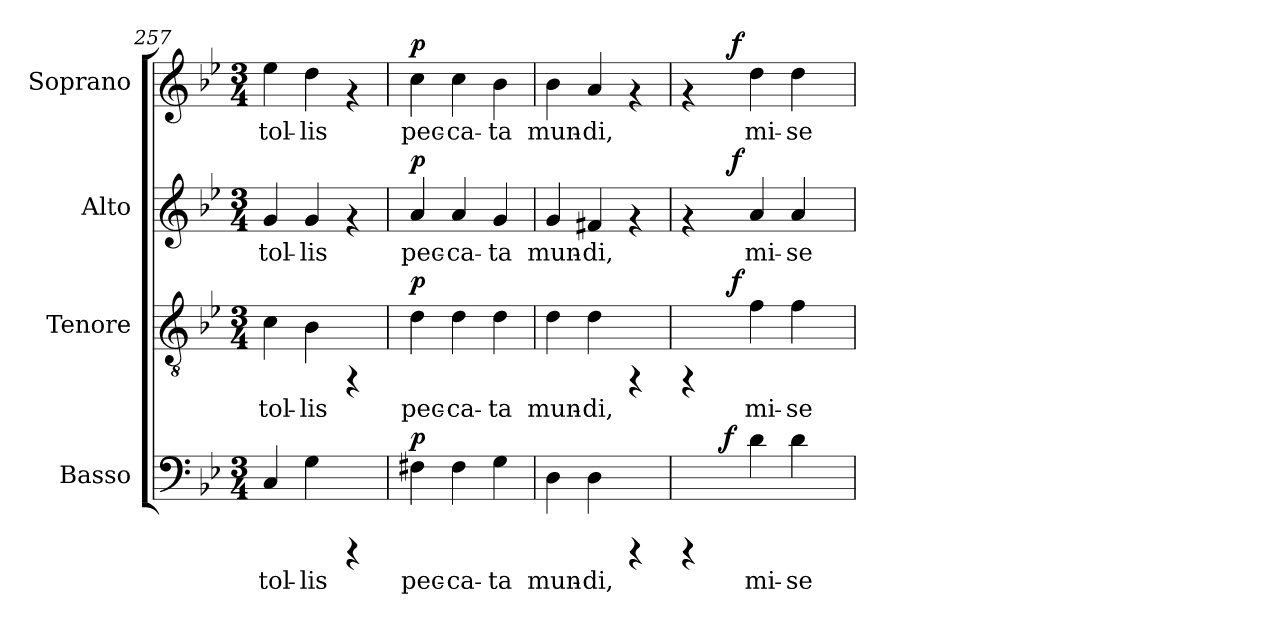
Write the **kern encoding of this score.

**kern	**text	**dynam	**kern	**text	**dynam	**kern	**text	**dynam	**kern	**text	**dynam
*part4	*part4	*part4	*part3	*part3	*part3	*part2	*part2	*part2	*part1	*part1	*part1
*staff4	*staff4	*staff4	*staff3	*staff3	*staff3	*staff2	*staff2	*staff2	*staff1	*staff1	*staff1
*I"Basso	*	*	*I"Tenore	*	*	*I"Alto	*	*	*I"Soprano	*	*
*I'B	*	*	*I'T	*	*	*I'A	*	*	*I'S	*	*
*clefF4	*	*	*clefGv2	*	*	*clefG2	*	*	*clefG2	*	*
*k[b-e-]	*	*	*k[b-e-]	*	*	*k[b-e-]	*	*	*k[b-e-]	*	*
*B-:	*	*	*B-:	*	*	*B-:	*	*	*B-:	*	*
*M3/4	*	*	*M3/4	*	*	*M3/4	*	*	*M3/4	*	*
=257	=257	=257	=257	=257	=257	=257	=257	=257	=257	=257	=257
!	!LO:LY:b:cj	!	!	!LO:LY:b:cj	!	!	!LO:LY:b:cj	!	!	!LO:LY:b:cj	!
4C/	tol-	.	4c\	tol-	.	4g/	tol-	.	4ee-\	tol-	.
!	!LO:LY:b:cj	!	!	!LO:LY:b:cj	!	!	!LO:LY:b:cj	!	!	!LO:LY:b:cj	!
4G\	-lis	.	4B-\	-lis	.	4g/	-lis	.	4dd\	-lis	.
4rCCC	.	.	4rFF	.	.	4rf	.	.	4rf	.	.
=258	=258	=258	=258	=258	=258	=258	=258	=258	=258	=258	=258
!	!LO:LY:b:cj	!LO:DY:a	!	!LO:LY:b:cj	!LO:DY:a	!	!LO:LY:b:cj	!LO:DY:a	!	!LO:LY:b:cj	!LO:DY:a
4F#X\	pec-	p	4d\	pec-	p	4a/	pec-	p	4cc\	pec-	p
!	!LO:LY:b:cj	!	!	!LO:LY:b:cj	!	!	!LO:LY:b:cj	!	!	!LO:LY:b:cj	!
4F#\	-ca-	.	4d\	-ca-	.	4a/	-ca-	.	4cc\	-ca-	.
!	!LO:LY:b:cj	!	!	!LO:LY:b:cj	!	!	!LO:LY:b:cj	!	!	!LO:LY:b:cj	!
4G\	-ta	.	4d\	-ta	.	4g/	-ta	.	4b-\	-ta	.
=259	=259	=259	=259	=259	=259	=259	=259	=259	=259	=259	=259
!	!LO:LY:b:cj	!	!	!LO:LY:b:cj	!	!	!LO:LY:b:cj	!	!	!LO:LY:b:cj	!
4D\	mun-	.	4d\	mun-	.	4g/	mun-	.	4b-\	mun-	.
!	!LO:LY:b:cj	!	!	!LO:LY:b:cj	!	!	!LO:LY:b:cj	!	!	!LO:LY:b:cj	!
4D\	-di,	.	4d\	-di,	.	4f#X/	-di,	.	4a/	-di,	.
4rCCC	.	.	4rFF	.	.	4rf	.	.	4rf	.	.
=260	=260	=260	=260	=260	=260	=260	=260	=260	=260	=260	=260
*^	*	*	*^	*	*	*^	*	*	*^	*	*
4rCCC	8ryy	.	.	4rFF	8.ryy	.	.	4rf	8.ryy	.	.	4rf	8.ryy	.	.
.	32.ryy	.	.	.	.	.	.	.	.	.	.	.	.	.	.
!	!	!	!LO:DY:a	!	!	!	!	!	!	!	!	!	!	!	!
.	2ryy	.	f	.	.	.	.	.	.	.	.	.	.	.	.
!	!	!	!	!	!	!	!LO:DY:a	!	!	!	!LO:DY:a	!	!	!	!LO:DY:a
.	.	.	.	.	2ryy	.	f	.	2ryy	.	f	.	2ryy	.	f
!	!	!LO:LY:b:cj	!	!	!	!LO:LY:b:cj	!	!	!	!LO:LY:b:cj	!	!	!	!LO:LY:b:cj	!
4d\	.	mi-	.	4f\	.	mi-	.	4a/	.	mi-	.	4dd\	.	mi-	.
!	!	!LO:LY:b:cj	!	!	!	!LO:LY:b:cj	!	!	!	!LO:LY:b:cj	!	!	!	!LO:LY:b:cj	!
4d\	.	-se-	.	4f\	.	-se-	.	4a/	.	-se-	.	4dd\	.	-se-	.
.	16ryy	.	.	.	.	.	.	.	.	.	.	.	.	.	.
.	.	.	.	.	16ryy	.	.	.	16ryy	.	.	.	16ryy	.	.
.	64ryy	.	.	.	.	.	.	.	.	.	.	.	.	.	.
*v	*v	*	*	*	*	*	*	*v	*v	*	*	*v	*v	*	*
*	*	*	*v	*v	*	*	*	*	*	*	*	*
=	=	=	=	=	=	=	=	=	=	=	=
*-	*-	*-	*-	*-	*-	*-	*-	*-	*-	*-	*-
